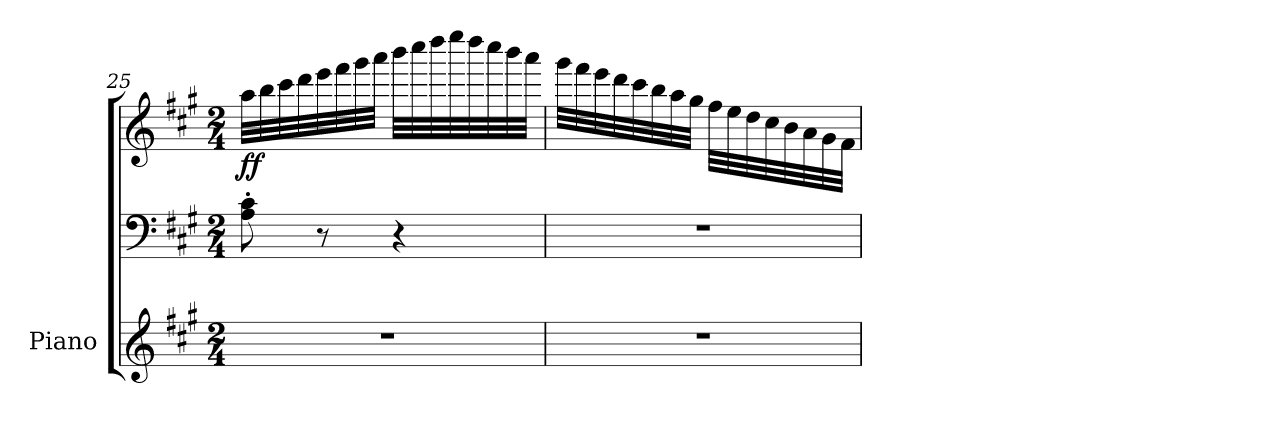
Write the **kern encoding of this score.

**kern	**kern	**kern	**dynam
*part1	*part1	*part1	*part1
*staff3	*staff2	*staff1	*staff1/2/3
*I"Piano	*	*	*
*I'Pno	*	*	*
*clefG2	*clefF4	*clefG2	*
*k[f#c#g#]	*k[f#c#g#]	*k[f#c#g#]	*
*M2/4	*M2/4	*M2/4	*
=25	=25	=25	=25
!	!	!	!LO:DY:b
2r	8A\' 8c#\'	32aa\LLL	ff
.	.	32bb\	.
.	.	32ccc#\	.
.	.	32ddd\	.
.	8r	32eee\	.
.	.	32fff#\	.
.	.	32ggg#\	.
.	.	32aaa\JJJ	.
.	4r	32bbb\LLL	.
.	.	32cccc#\	.
.	.	32dddd\	.
.	.	32eeee\	.
.	.	32dddd\	.
.	.	32cccc#\	.
.	.	32bbb\	.
.	.	32aaa\JJJ	.
!!LO:LB:g=z
=26	=26	=26	=26
2r	2r	32ggg#\LLL	.
.	.	32fff#\	.
.	.	32eee\	.
.	.	32ddd\	.
.	.	32ccc#\	.
.	.	32bb\	.
.	.	32aa\	.
.	.	32gg#\JJJ	.
.	.	32ff#\LLL	.
.	.	32ee\	.
.	.	32dd\	.
.	.	32cc#\	.
.	.	32b\	.
.	.	32a\	.
.	.	32g#\	.
.	.	32f#\JJJ	.
=	=	=	=
*-	*-	*-	*-
